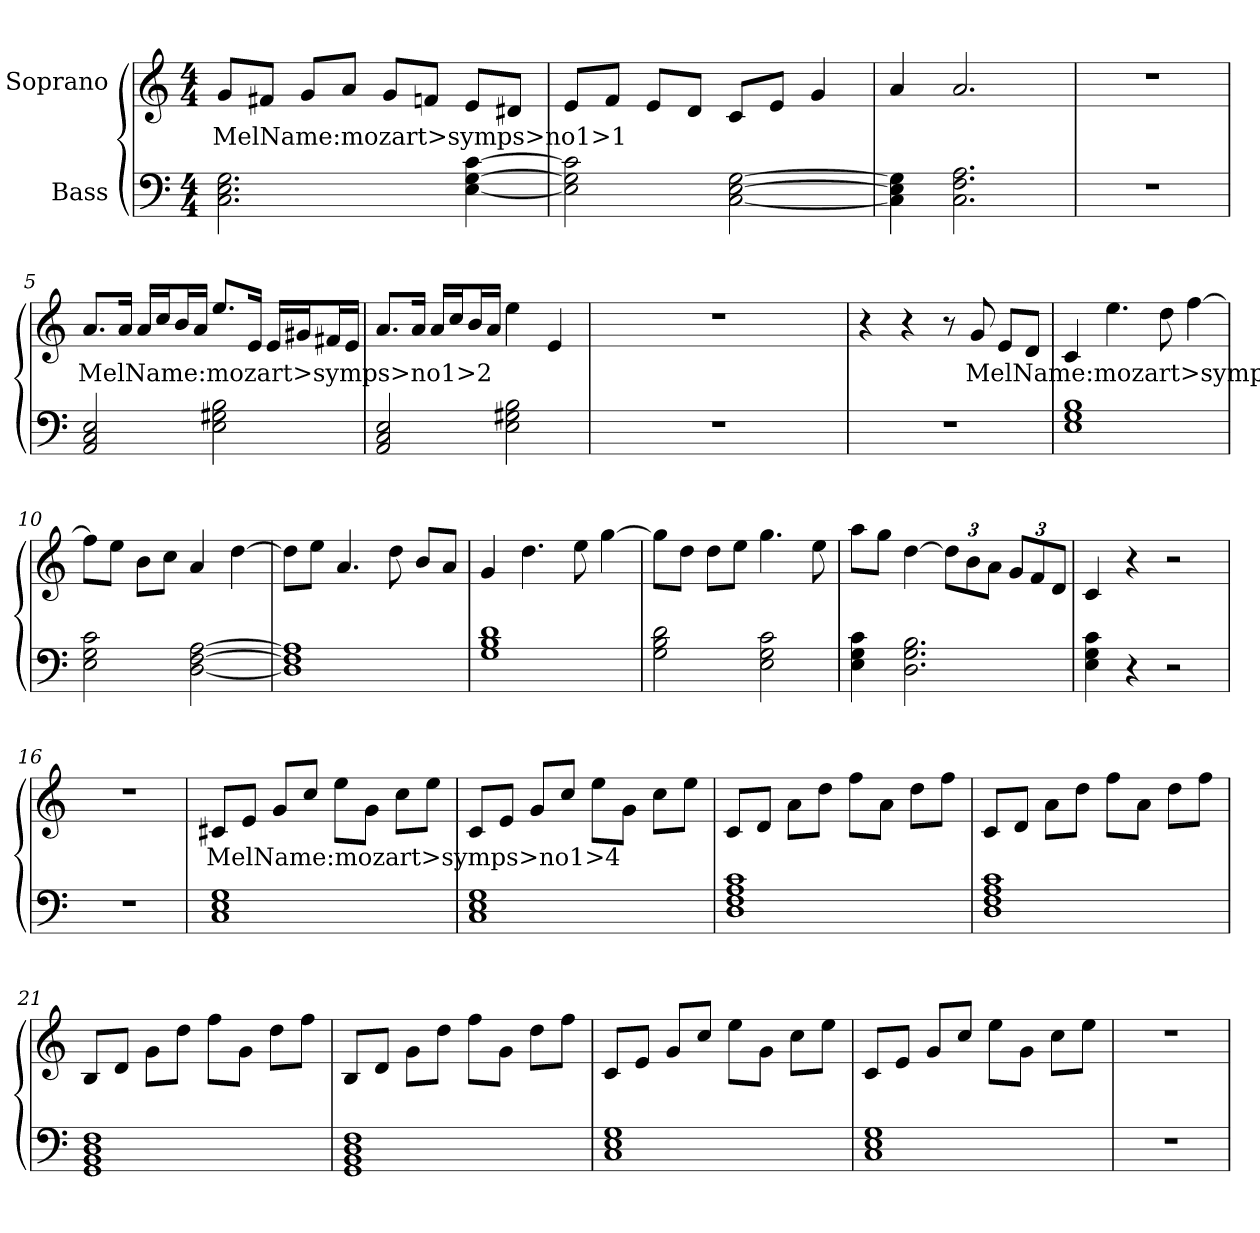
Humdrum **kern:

**kern	**kern	**text
*part2	*part1	*part1
*staff2	*staff1	*staff1
*I"Bass	*I"Soprano	*
*clefF4	*clefG2	*
*k[]	*k[]	*
*M4/4	*M4/4	*
=1	=1	=1
2.C 2.E 2.G	8g/L	MelName:mozart>symps>no1>1
.	8f#X/J	.
.	8g/L	.
.	8a/J	.
.	8g/L	.
.	8f/J	.
[4E [4G [4c	8e/L	.
.	8d#X/J	.
=2	=2	=2
2E] 2G] 2c]	8e/L	.
.	8f/J	.
.	8e/L	.
.	8d/J	.
[2C [2E [2G	8c/L	.
.	8e/J	.
.	4g	.
=3	=3	=3
4C] 4E] 4G]	4a	.
2.C 2.F 2.A	2.a	.
=4	=4	=4
1r	1r	.
=5	=5	=5
2AA 2C 2E	8.a/L	MelName:mozart>symps>no1>2
.	16a/Jk	.
.	16a/LL	.
.	16cc/J	.
.	16b/L	.
.	16a/JJ	.
2E 2G#X 2B	8.ee/L	.
.	16e/Jk	.
.	16e/LL	.
.	16g#X/J	.
.	16f#X/L	.
.	16e/JJ	.
=6	=6	=6
2AA 2C 2E	8.a/L	.
.	16a/Jk	.
.	16a/LL	.
.	16cc/J	.
.	16b/L	.
.	16a/JJ	.
2E 2G#X 2B	4ee	.
.	4e	.
=7	=7	=7
1r	1r	.
=8	=8	=8
1r	4r	.
.	4r	.
.	8r	.
.	8g	MelName:mozart>symps>no1>3
.	8e/L	.
.	8d/J	.
=9	=9	=9
1E 1G 1B	4c	.
.	4.ee	.
.	8dd	.
.	[4ff	.
=10	=10	=10
2E 2G 2c	8ff\L]	.
.	8ee\J	.
.	8b\L	.
.	8cc\J	.
[2D [2F [2A	4a	.
.	[4dd	.
=11	=11	=11
1D] 1F] 1A]	8dd\L]	.
.	8ee\J	.
.	4.a	.
.	8dd	.
.	8b/L	.
.	8a/J	.
=12	=12	=12
1G 1B 1d	4g	.
.	4.dd	.
.	8ee	.
.	[4gg	.
=13	=13	=13
2G 2B 2d	8gg\L]	.
.	8dd\J	.
.	8dd\L	.
.	8ee\J	.
2E 2G 2c	4.gg	.
.	8ee	.
=14	=14	=14
4E 4G 4c	8aa\L	.
.	8gg\J	.
2.D 2.G 2.B	[4dd	.
.	12dd\L]	.
.	12b\	.
.	12a\J	.
.	12g/L	.
.	12f/	.
.	12d/J	.
=15	=15	=15
4E 4G 4c	4c	.
4r	4r	.
2r	2r	.
=16	=16	=16
1r	1r	.
=17	=17	=17
1C 1E 1G	8c#X/L	MelName:mozart>symps>no1>4
.	8e/J	.
.	8g/L	.
.	8cc/J	.
.	8ee\L	.
.	8g\J	.
.	8cc\L	.
.	8ee\J	.
=18	=18	=18
1C 1E 1G	8c/L	.
.	8e/J	.
.	8g/L	.
.	8cc/J	.
.	8ee\L	.
.	8g\J	.
.	8cc\L	.
.	8ee\J	.
=19	=19	=19
1D 1F 1A 1c	8c/L	.
.	8d/J	.
.	8a\L	.
.	8dd\J	.
.	8ff\L	.
.	8a\J	.
.	8dd\L	.
.	8ff\J	.
=20	=20	=20
1D 1F 1A 1c	8c/L	.
.	8d/J	.
.	8a\L	.
.	8dd\J	.
.	8ff\L	.
.	8a\J	.
.	8dd\L	.
.	8ff\J	.
=21	=21	=21
1GG 1BB 1D 1F	8B/L	.
.	8d/J	.
.	8g\L	.
.	8dd\J	.
.	8ff\L	.
.	8g\J	.
.	8dd\L	.
.	8ff\J	.
=22	=22	=22
1GG 1BB 1D 1F	8B/L	.
.	8d/J	.
.	8g\L	.
.	8dd\J	.
.	8ff\L	.
.	8g\J	.
.	8dd\L	.
.	8ff\J	.
=23	=23	=23
1C 1E 1G	8c/L	.
.	8e/J	.
.	8g/L	.
.	8cc/J	.
.	8ee\L	.
.	8g\J	.
.	8cc\L	.
.	8ee\J	.
=24	=24	=24
1C 1E 1G	8c/L	.
.	8e/J	.
.	8g/L	.
.	8cc/J	.
.	8ee\L	.
.	8g\J	.
.	8cc\L	.
.	8ee\J	.
=25	=25	=25
1r	1r	.
=	=	=
*-	*-	*-
